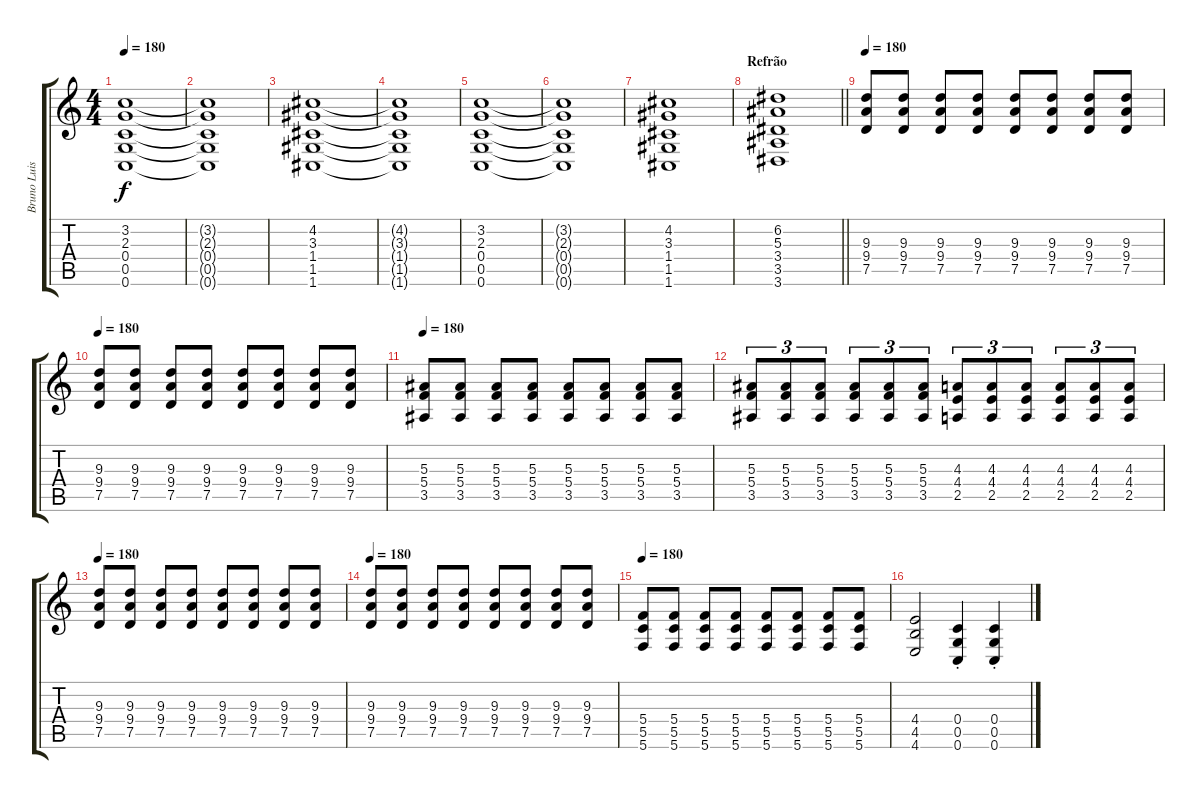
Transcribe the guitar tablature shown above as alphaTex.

\track ("Bruno Luis" "Bruno Luis") {instrument distortionguitar}
\staff {score tabs}
\tuning (D4 A3 F3 C3 G2 C2) {hide}
\ts (4 4)
\tempo 180
\clef g2
\ks c
(3.2 2.3 0.4 0.5 0.6).1{dy f} |
(3.2{t} 2.3{t} 0.4{t} 0.5{t} 0.6{t}).1 |
(4.2 3.3 1.4 1.5 1.6).1 |
(4.2{t} 3.3{t} 1.4{t} 1.5{t} 1.6{t}).1 |
(3.2 2.3 0.4 0.5 0.6).1 |
(3.2{t} 2.3{t} 0.4{t} 0.5{t} 0.6{t}).1 |
(4.2 3.3 1.4 1.5 1.6).1 |
\section ("" "Refrão")
\barLineRight lightlight
(6.2 5.3 3.4 3.5 3.6).1 |
\tempo 180
(9.3 9.4 7.5).8 (9.3 9.4 7.5).8 (9.3 9.4 7.5).8 (9.3 9.4 7.5).8 (9.3 9.4 7.5).8 (9.3 9.4 7.5).8 (9.3 9.4 7.5).8 (9.3 9.4 7.5).8 |
\tempo 180
(9.3 9.4 7.5).8 (9.3 9.4 7.5).8 (9.3 9.4 7.5).8 (9.3 9.4 7.5).8 (9.3 9.4 7.5).8 (9.3 9.4 7.5).8 (9.3 9.4 7.5).8 (9.3 9.4 7.5).8 |
\tempo 180
(5.3 5.4 3.5).8 (5.3 5.4 3.5).8 (5.3 5.4 3.5).8 (5.3 5.4 3.5).8 (5.3 5.4 3.5).8 (5.3 5.4 3.5).8 (5.3 5.4 3.5).8 (5.3 5.4 3.5).8 |
(5.3 5.4 3.5).8{tu (3 2)} (5.3 5.4 3.5).8{tu (3 2)} (5.3 5.4 3.5).8{tu (3 2)} (5.3 5.4 3.5).8{tu (3 2)} (5.3 5.4 3.5).8{tu (3 2)} (5.3 5.4 3.5).8{tu (3 2)} (4.3 4.4 2.5).8{tu (3 2)} (4.3 4.4 2.5).8{tu (3 2)} (4.3 4.4 2.5).8{tu (3 2)} (4.3 4.4 2.5).8{tu (3 2)} (4.3 4.4 2.5).8{tu (3 2)} (4.3 4.4 2.5).8{tu (3 2)} |
\tempo 180
(9.3 9.4 7.5).8 (9.3 9.4 7.5).8 (9.3 9.4 7.5).8 (9.3 9.4 7.5).8 (9.3 9.4 7.5).8 (9.3 9.4 7.5).8 (9.3 9.4 7.5).8 (9.3 9.4 7.5).8 |
\tempo 180
(9.3 9.4 7.5).8 (9.3 9.4 7.5).8 (9.3 9.4 7.5).8 (9.3 9.4 7.5).8 (9.3 9.4 7.5).8 (9.3 9.4 7.5).8 (9.3 9.4 7.5).8 (9.3 9.4 7.5).8 |
\tempo 180
(5.4 5.5 5.6).8 (5.4 5.5 5.6).8 (5.4 5.5 5.6).8 (5.4 5.5 5.6).8 (5.4 5.5 5.6).8 (5.4 5.5 5.6).8 (5.4 5.5 5.6).8 (5.4 5.5 5.6).8 |
(4.4 4.5 4.6).2 (0.4{st} 0.5{st} 0.6{st}).4 (0.4{st} 0.5{st} 0.6{st}).4
